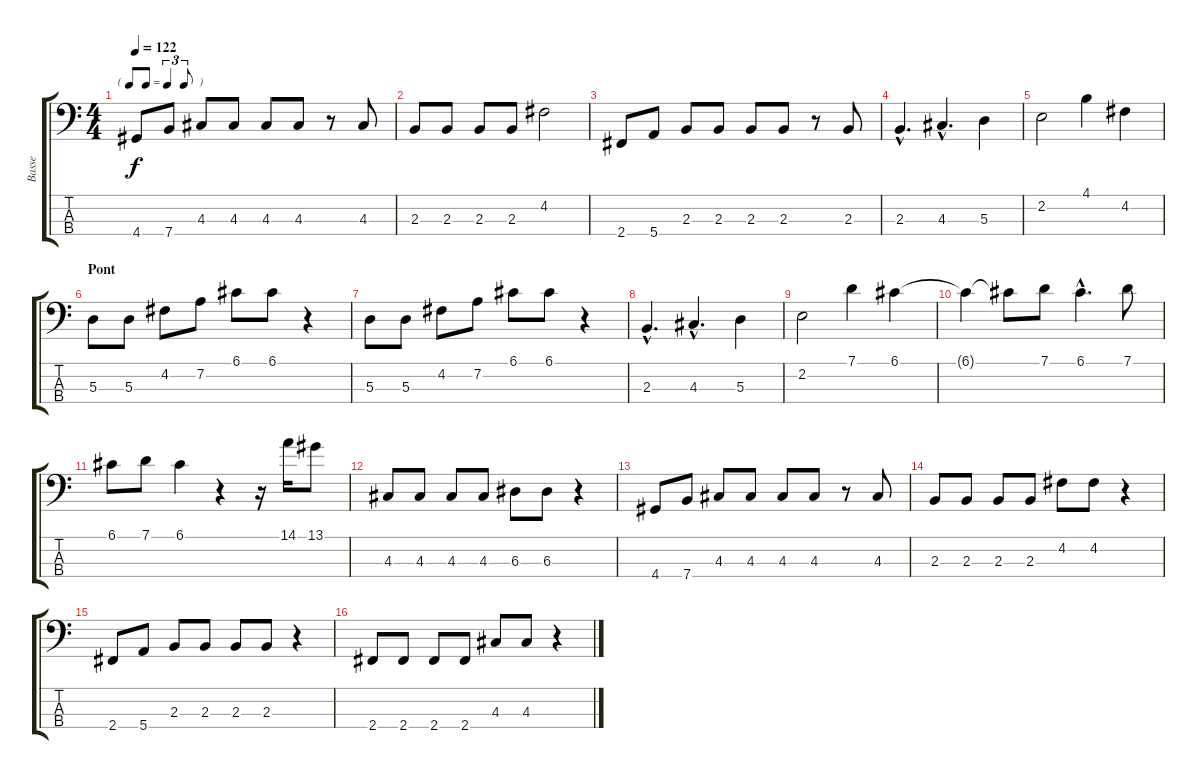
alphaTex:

\track ("Basse" "Basse") {instrument electricbasspick}
\staff {score tabs}
\tuning (G2 D2 A1 E1) {hide}
\ts (4 4)
\tf triplet8th
\tempo 122
\clef f4
\ks c
4.4.8{dy f} 7.4.8 4.3.8 4.3.8 4.3.8 4.3.8 r.8 4.3.8 |
2.3.8 2.3.8 2.3.8 2.3.8 4.2.2 |
2.4.8 5.4.8 2.3.8 2.3.8 2.3.8 2.3.8 r.8 2.3.8 |
2.3{hac}.4{d} 4.3{hac}.4{d} 5.3.4 |
2.2.2 4.1.4 4.2.4 |
\section ("" "Pont")
5.3.8 5.3.8 4.2.8 7.2.8 6.1.8 6.1.8 r.4 |
5.3.8 5.3.8 4.2.8 7.2.8 6.1.8 6.1.8 r.4 |
2.3{hac}.4{d} 4.3{hac}.4{d} 5.3.4 |
2.2.2 7.1.4 6.1.4 |
6.1{t}.4 6.1{t}.8 7.1.8 6.1{hac}.4{d} 7.1.8 |
6.1.8 7.1.8 6.1.4 r.4 r.16 14.1.16 13.1.8 |
4.3.8 4.3.8 4.3.8 4.3.8 6.3.8 6.3.8 r.4 |
4.4.8 7.4.8 4.3.8 4.3.8 4.3.8 4.3.8 r.8 4.3.8 |
2.3.8 2.3.8 2.3.8 2.3.8 4.2.8 4.2.8 r.4 |
2.4.8 5.4.8 2.3.8 2.3.8 2.3.8 2.3.8 r.4 |
2.4.8 2.4.8 2.4.8 2.4.8 4.3.8 4.3.8 r.4
